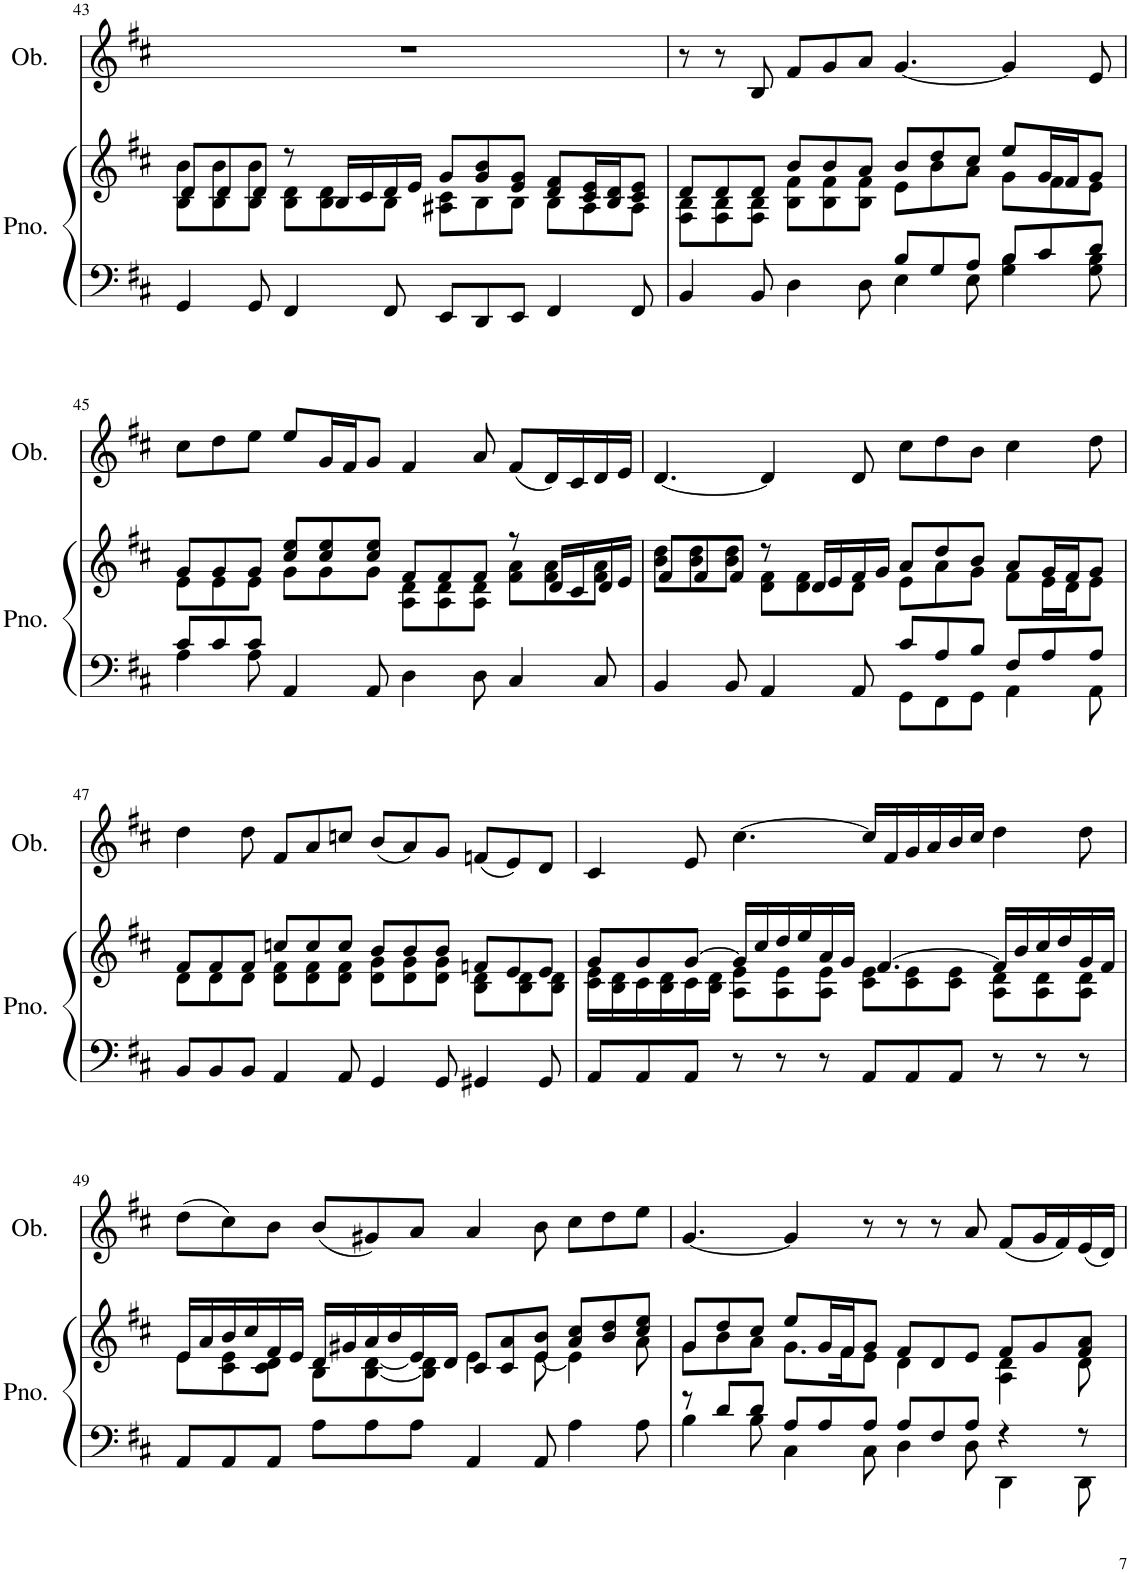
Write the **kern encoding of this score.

**kern	**kern	**kern
*part2	*part2	*part1
*staff3	*staff2	*staff1
*I"Piano	*	*I"Oboe
*I'Pno.	*	*I'Ob.
!!LO:PB:g=z
*clefF4	*clefG2	*clefG2
*k[f#c#]	*k[f#c#]	*k[f#c#]
*M12/8	*M12/8	*M12/8
=43	=43	=43
*	*^	*
4GG/	8d/L	8B\ 8b\L	1.r
.	8d/	8B\ 8b\	.
8GG/	8d/J	8B\ 8b\J	.
4FF#/	8r	8B\ 8d\L	.
.	16B/LL	8B\ 8d\	.
.	16c#/	.	.
8FF#/	16d/	8B\J	.
.	16e/JJ	.	.
8EE/L	8g/L	8A#X\ 8c#\L	.
8DD/	8g/ 8b/	8B\	.
8EE/J	8e/ 8g/J	8B\J	.
4FF#/	8d/ 8f#/L	8B\L	.
.	16c#/ 16e/L	8A#\	.
.	16B/ 16d/J	.	.
8FF#/	8c#/ 8e/J	8A#\J	.
=44	=44	=44	=44
*^	*	*	*
4BB/	2.ryy	8d/L	8F#\ 8B\L	8r
.	.	8d/	8F#\ 8B\	8r
8BB/	.	8d/J	8F#\ 8B\J	8B/
4D\	.	8b/L	8B\ 8f#\L	8f#/L
.	.	8b/	8B\ 8f#\	8g/
8D\	.	8a/J	8B\ 8f#\J	8a/J
8B/L	4E\	8b/L	8e\L	[4.g/
8G/	.	8dd/	8b\	.
8A/J	8E\	8cc#/J	8a\J	.
8B/L	4G\ 4B\	8ee/L	8g\L	4g/]
8c#/	.	16g/L	8f#\	.
.	.	16f#/J	.	.
8d/J	8G\ 8B\	8g/J	8e\J	8e/
!!LO:LB:g=z
=45	=45	=45	=45	=45
8c#/L	4A\	8g/L	8e\L	8cc#\L
8c#/	.	8g/	8e\	8dd\
8c#/J	8A\	8g/J	8e\J	8ee\J
4AA/	1ryy	8cc#/ 8ee/L	8g\L	8ee/L
.	.	8cc#/ 8ee/	8g\	16g/L
.	.	.	.	16f#/J
8AA/	.	8cc#/ 8ee/J	8g\J	8g/J
4D\	.	8f#/L	8A\ 8d\L	4f#/
.	.	8f#/	8A\ 8d\	.
8D\	.	8f#/J	8A\ 8d\J	8a/
4C#/	.	8r	8f#\ 8a\L	(8f#/L
.	.	16d/LL	8f#\ 8a\	16d/L)
.	.	16c#/	.	16c#/
8C#/	8ryy	16d/	8f#\ 8a\J	16d/
.	.	16e/JJ	.	16e/JJ
=46	=46	=46	=46	=46
4BB/	2.ryy	8f#/L	8b\ 8dd\L	[4.d/
.	.	8f#/	8b\ 8dd\	.
8BB/	.	8f#/J	8b\ 8dd\J	.
4AA/	.	8r	8d\ 8f#\L	4d/]
.	.	16d/LL	8d\ 8f#\	.
.	.	16e/	.	.
8AA/	.	16f#/	8d\J	8d/
.	.	16g/JJ	.	.
8c#/L	8GG\L	8a/L	8e\L	8cc#\L
8A/	8FF#\	8dd/	8a\	8dd\
8B/J	8GG\J	8b/J	8g\J	8b\J
8F#/L	4AA\	8a/L	8f#\L	4cc#\
8A/	.	16g/L	16e\L	.
.	.	16f#/J	16d\J	.
8A/J	8AA\	8g/J	8e\J	8dd\
*v	*v	*	*	*
!!LO:LB:g=z
=47	=47	=47	=47
8BB/L	8f#/L	8d\L	4dd\
8BB/	8f#/	8d\	.
8BB/J	8f#/J	8d\J	8dd\
4AA/	8ccn/L	8d\ 8f#\L	8f#/L
.	8cc/	8d\ 8f#\	8a/
8AA/	8cc/J	8d\ 8f#\J	8ccn/J
4GG/	8b/L	8d\ 8g\L	(8b/L
.	8b/	8d\ 8g\	8a/)
8GG/	8b/J	8d\ 8g\J	8g/J
4GG#X/	8fn/L	8B\ 8d\L	(8fn/L
.	8e/	8B\ 8d\	8e/)
8GG#/	8e/J	8B\ 8d\J	8d/J
=48	=48	=48	=48
8AA/L	8g/L	16c#\ 16e\LL	4c#/
.	.	16B\ 16d\	.
8AA/	8g/	16c#\	.
.	.	16B\ 16d\	.
8AA/J	[8g/J	16c#\	8e/
.	.	16B\ 16d\JJ	.
8r	16g/LL]	8A\ 8e\L	[4.cc#\
.	16cc#/	.	.
8r	16dd/	8A\ 8e\	.
.	16ee/	.	.
8r	16a/	8A\ 8e\J	.
.	16g/JJ	.	.
8AA/L	[4.f#/	8c#\ 8e\L	16cc#/LL]
.	.	.	16f#/
8AA/	.	8c#\ 8e\	16g/
.	.	.	16a/
8AA/J	.	8c#\ 8e\J	16b/
.	.	.	16cc#/JJ
8r	16f#/LL]	8A\ 8d\L	4dd\
.	16b/	.	.
8r	16cc#/	8A\ 8d\	.
.	16dd/	.	.
8r	16g/	8A\ 8d\J	8dd\
.	16f#/JJ	.	.
!!LO:LB:g=z
=49	=49	=49	=49
8AA/L	16e/LL	8e\L	(8dd\L
.	16a/	.	.
8AA/	16b/	8c#\ 8e\	8cc#\)
.	16cc#/	.	.
8AA/J	16f#/	8c#\ 8d\J	8b\J
.	16e/JJ	.	.
8A\L	16d/LL	8B\L	(8b/L
.	16g#X/	.	.
8A\	16a/	[8B\ [8d\	8g#X/)
.	16b/	.	.
8A\J	16e/	8B\] 8d\]J	8a/J
.	16d/JJ	.	.
4AA/	8c#/L	4e\	4a/
.	8c#/ 8a/	.	.
8AA/	8e/ 8b/J	[8e\	8b\
4A\	8a/ 8cc#/L	4e\]	8cc#\L
.	8b/ 8dd/	.	8dd\
8A\	8cc#/ 8ee/J	8a\	8ee\J
=50	=50	=50	=50
*^	*	*	*
8r	4B\	8g/L	8g\L	[4.g/
8d/L	.	8dd/	8b\	.
8d/J	8B\	8cc#/J	8a\J	.
8A/L	4C#\	8ee/L	8.g\L	4g/]
8A/	.	16g/L	.	.
.	.	16f#/J	16f#\K	.
8A/J	8C#\	8g/J	8e\J	8r
8A/L	4D\	8f#/L	4d\	8r
8F#/	.	8d/	.	8r
8A/J	8D\	8e/J	8ryy	8a/
4r	4DD\	8f#/L	4A\ 4d\	(8f#/L
.	.	8g/	.	16g/L
.	.	.	.	16f#/)
8r	8DD\	8f#/ 8a/J	8d\	(16e/
.	.	.	.	16d/JJ)
*v	*v	*	*	*
*	*v	*v	*
=	=	=
*-	*-	*-
